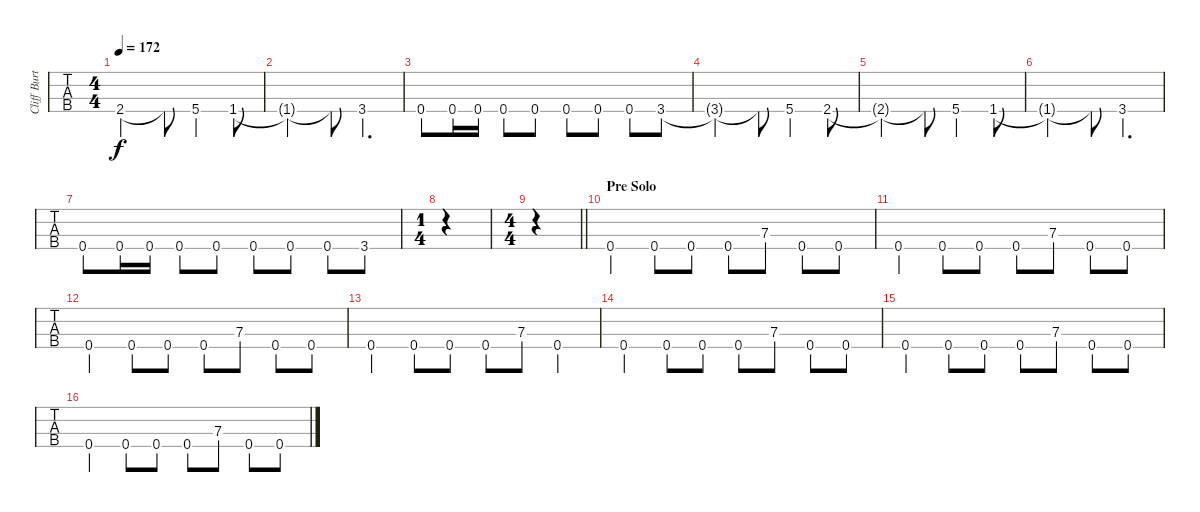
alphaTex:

\track ("Cliff Burton" "Cliff Burt") {instrument electricbassfinger}
\staff {tabs}
\tuning (G2 D2 A1 E1) {hide}
\ts (4 4)
\tempo 172
\clef f4
\ks c
2.4{t}.2{dy f} 2.4{t}.8 5.4.4 1.4.8 |
1.4{t}.2 1.4{t}.8 3.4.4{d} |
0.4.8 0.4.16 0.4.16 0.4.8 0.4.8 0.4.8 0.4.8 0.4.8 3.4.8 |
3.4{t}.2 3.4{t}.8 5.4.4 2.4.8 |
2.4{t}.2 2.4{t}.8 5.4.4 1.4.8 |
1.4{t}.2 1.4{t}.8 3.4.4{d} |
0.4.8 0.4.16 0.4.16 0.4.8 0.4.8 0.4.8 0.4.8 0.4.8 3.4.8 |
\ts (1 4)
|
\ts (4 4)
\barLineRight lightlight
|
\section ("" "Pre Solo")
0.4.4 0.4.8 0.4.8 0.4.8 7.3.8 0.4.8 0.4.8 |
0.4.4 0.4.8 0.4.8 0.4.8 7.3.8 0.4.8 0.4.8 |
0.4.4 0.4.8 0.4.8 0.4.8 7.3.8 0.4.8 0.4.8 |
0.4.4 0.4.8 0.4.8 0.4.8 7.3.8 0.4.4 |
0.4.4 0.4.8 0.4.8 0.4.8 7.3.8 0.4.8 0.4.8 |
0.4.4 0.4.8 0.4.8 0.4.8 7.3.8 0.4.8 0.4.8 |
0.4.4 0.4.8 0.4.8 0.4.8 7.3.8 0.4.8 0.4.8
